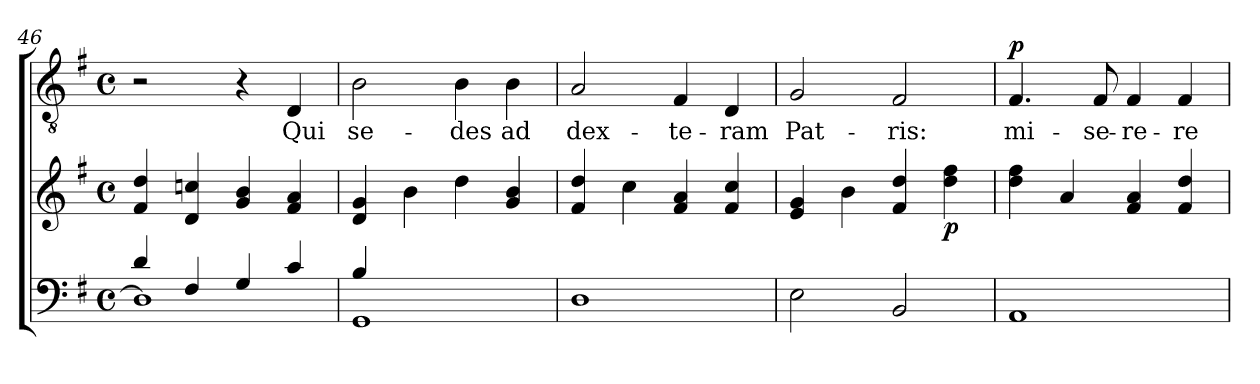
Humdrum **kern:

**kern	**kern	**dynam	**kern	**text	**dynam
*part2	*part2	*part2	*part1	*part1	*part1
*staff3	*staff2	*staff2/3	*staff1	*staff1	*staff1
*clefF4	*clefG2	*	*clefGv2	*	*
*k[f#]	*k[f#]	*	*k[f#]	*	*
*G:	*G:	*	*G:	*	*
*M4/4	*M4/4	*	*M4/4	*	*
*met(c)	*met(c)	*	*met(c)	*	*
=46	=46	=46	=46	=46	=46
*^	*	*	*	*	*
4d/	1D]	4f#/ 4dd/	.	2r	.	.
4F#/	.	4d/ 4ccn/	.	.	.	.
4G/	.	4g/ 4b/	.	4r	.	.
!	!	!	!	!	!LO:LY:b	!
4c/	.	4f#/ 4a/	.	4D/	Qui	.
=47	=47	=47	=47	=47	=47	=47
!	!	!	!	!	!LO:LY:b	!
4B/	1GG	4d/ 4g/	.	2B\	se-	.
2.ryy	.	4b\	.	.	.	.
!	!	!	!	!	!LO:LY:b	!
.	.	4dd\	.	4B\	-des	.
!	!	!	!	!	!LO:LY:b	!
.	.	4g/ 4b/	.	4B\	ad	.
*v	*v	*	*	*	*	*
=48	=48	=48	=48	=48	=48
!	!	!	!	!LO:LY:b	!
1D	4f#/ 4dd/	.	2A/	dex-	.
.	4cc\	.	.	.	.
!	!	!	!	!LO:LY:b	!
.	4f#/ 4a/	.	4F#/	-te-	.
!	!	!	!	!LO:LY:b	!
.	4f#/ 4cc/	.	4D/	-ram	.
=49	=49	=49	=49	=49	=49
!	!	!	!	!LO:LY:b	!
2E\	4e/ 4g/	.	2G/	Pat-	.
.	4b\	.	.	.	.
!	!	!	!	!LO:LY:b	!
2BB/	4f#/ 4dd/	.	2F#/	-ris:	.
!	!	!LO:DY:b	!	!	!
.	4dd\ 4ff#\	p	.	.	.
!!LO:LB:g=z
=50	=50	=50	=50	=50	=50
!	!	!	!	!LO:LY:b	!LO:DY:a
1AA	4dd\ 4ff#\	.	4.F#/	mi-	p
.	4a/	.	.	.	.
!	!	!	!	!LO:LY:b	!
.	.	.	8F#/	-se-	.
!	!	!	!	!LO:LY:b	!
.	4f#/ 4a/	.	4F#/	-re-	.
!	!	!	!	!LO:LY:b	!
.	4f#/ 4dd/	.	4F#/	-re	.
=	=	=	=	=	=
*-	*-	*-	*-	*-	*-
